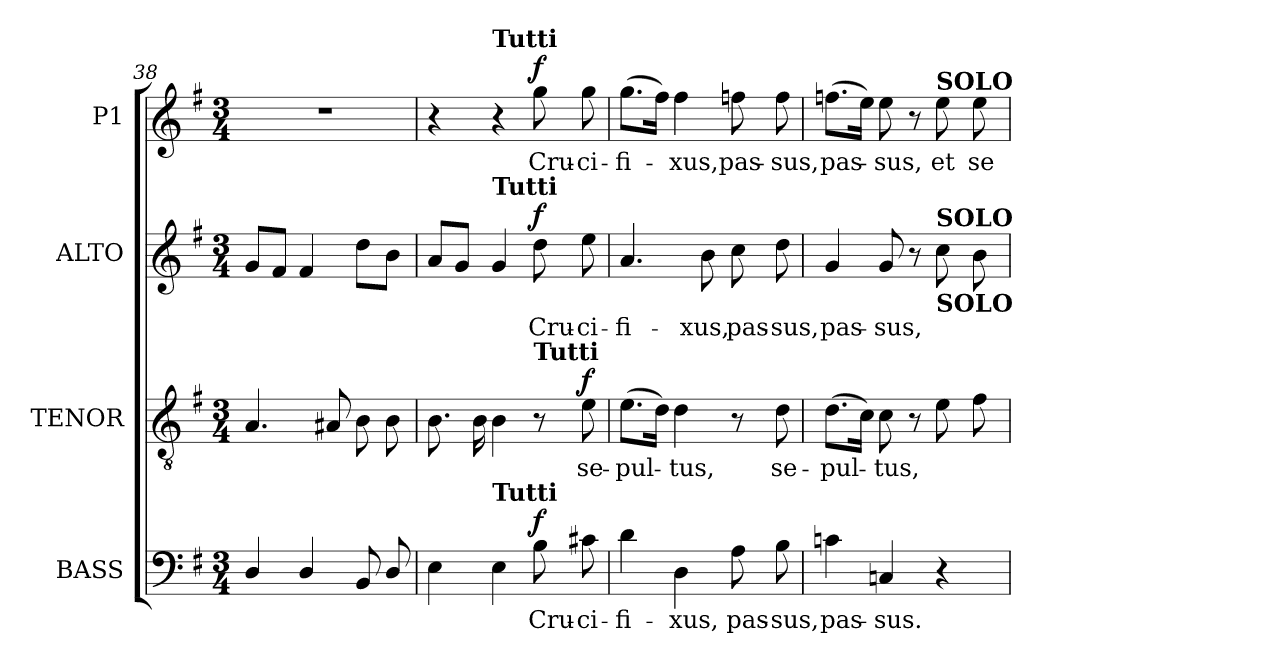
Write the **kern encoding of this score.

**kern	**text	**dynam	**kern	**text	**dynam	**kern	**text	**dynam	**kern	**text	**dynam
*part4	*part4	*part4	*part3	*part3	*part3	*part2	*part2	*part2	*part1	*part1	*part1
*staff4	*staff4	*staff4	*staff3	*staff3	*staff3	*staff2	*staff2	*staff2	*staff1	*staff1	*staff1
*I"BASS	*	*	*I"TENOR	*	*	*I"ALTO	*	*	*I"P1	*	*
*clefF4	*	*	*clefGv2	*	*	*clefG2	*	*	*clefG2	*	*
*	*	*	*ITrd7c12	*	*	*	*	*	*	*	*
*k[f#]	*	*	*k[f#]	*	*	*k[f#]	*	*	*k[f#]	*	*
*G:	*	*	*G:	*	*	*G:	*	*	*G:	*	*
*M3/4	*	*	*M3/4	*	*	*M3/4	*	*	*M3/4	*	*
=38	=38	=38	=38	=38	=38	=38	=38	=38	=38	=38	=38
!	!	!	!	!	!	!	!	!	!LO:N:vis=1	!	!
4Di/	.	.	4.AAi/	.	.	8gi/L	.	.	2.r	.	.
.	.	.	.	.	.	8f#i/J	.	.	.	.	.
4Di/	.	.	.	.	.	4f#i/	.	.	.	.	.
.	.	.	8AA#Xi/	.	.	.	.	.	.	.	.
8BBi/	.	.	8BBi\	.	.	8ddi\L	.	.	.	.	.
8Di/	.	.	8BBi\	.	.	8bi\J	.	.	.	.	.
=39	=39	=39	=39	=39	=39	=39	=39	=39	=39	=39	=39
4Ei\	.	.	8.BBi\	.	.	8ai/L	.	.	4r	.	.
.	.	.	.	.	.	8gi/J	.	.	.	.	.
.	.	.	16BBi\	.	.	.	.	.	.	.	.
!	!	!	!	!	!	!	!	!	!LO:TX:a:B:t=Tutti	!	!
!	!	!	!	!	!	!LO:TX:a:B:t=Tutti	!	!	!	!	!
!LO:TX:a:B:t=Tutti	!	!	!	!	!	!	!	!	!	!	!
4Ei\	.	.	4BBi\	.	.	4gi/	.	.	4r	.	.
!	!LO:LY:b:color=#000000	!	!	!	!	!	!	!	!	!	!
!	!	!	!	!	!	!	!LO:LY:b:color=#000000	!	!	!	!
!	!	!	!LO:TX:a:B:t=Tutti	!	!	!	!	!	!	!	!
!	!	!	!	!	!	!	!	!	!	!LO:LY:b:color=#000000	!
8Bi\	Cru-	f	8r	.	.	8ddi\	Cru-	f	8ggi\	Cru-	f
!	!LO:LY:b:color=#000000	!	!	!	!	!	!	!	!	!	!
!	!	!	!	!LO:LY:b:color=#000000	!	!	!	!	!	!	!
!	!	!	!	!	!	!	!LO:LY:b:color=#000000	!	!	!	!
!	!	!	!	!	!	!	!	!	!	!LO:LY:b:color=#000000	!
8c#Xi\	-ci-	.	8Ei\	se-	f	8eei\	-ci-	.	8ggi\	-ci-	.
=40	=40	=40	=40	=40	=40	=40	=40	=40	=40	=40	=40
!	!LO:LY:b:color=#000000	!	!	!	!	!	!	!	!	!	!
!	!	!	!	!LO:LY:b:color=#000000	!	!	!	!	!	!	!
!	!	!	!	!	!	!	!LO:LY:b:color=#000000	!	!	!	!
!	!	!	!	!	!	!	!	!	!	!LO:LY:b:color=#000000	!
4di\	-fi-	.	(8.Ei\L	-pul-	.	4.ai/	-fi-	.	(8.ggi\L	-fi-	.
.	.	.	16Di\Jk)	.	.	.	.	.	16ff#i\Jk)	.	.
!	!LO:LY:b:color=#000000	!	!	!	!	!	!	!	!	!	!
!	!	!	!	!LO:LY:b:color=#000000	!	!	!	!	!	!	!
!	!	!	!	!	!	!	!	!	!	!LO:LY:b:color=#000000	!
4Di\	-xus,	.	4Di\	-tus,	.	.	.	.	4ff#i\	-xus,	.
!	!	!	!	!	!	!	!LO:LY:b:color=#000000	!	!	!	!
.	.	.	.	.	.	8bi\	-xus,	.	.	.	.
!	!LO:LY:b:color=#000000	!	!	!	!	!	!	!	!	!	!
!	!	!	!	!	!	!	!LO:LY:b:color=#000000	!	!	!	!
!	!	!	!	!	!	!	!	!	!	!LO:LY:b:color=#000000	!
8Ai\	pas-	.	8r	.	.	8cci\	pas-	.	8ffni\	pas-	.
!	!LO:LY:b:color=#000000	!	!	!	!	!	!	!	!	!	!
!	!	!	!	!LO:LY:b:color=#000000	!	!	!	!	!	!	!
!	!	!	!	!	!	!	!LO:LY:b:color=#000000	!	!	!	!
!	!	!	!	!	!	!	!	!	!	!LO:LY:b:color=#000000	!
8Bi\	-sus,	.	8Di\	se-	.	8ddi\	-sus,	.	8ffi\	-sus,	.
!!LO:PB:g=z
=41	=41	=41	=41	=41	=41	=41	=41	=41	=41	=41	=41
!	!LO:LY:b:color=#000000	!	!	!	!	!	!	!	!	!	!
!	!	!	!	!LO:LY:b:color=#000000	!	!	!	!	!	!	!
!	!	!	!	!	!	!	!LO:LY:b:color=#000000	!	!	!	!
!	!	!	!	!	!	!	!	!	!	!LO:LY:b:color=#000000	!
4cni\	pas-	.	(8.Di\L	-pul-	.	4gi/	pas-	.	(8.ffni\L	pas-	.
.	.	.	16Ci\Jk)	.	.	.	.	.	16eei\Jk)	.	.
!	!LO:LY:b:color=#000000	!	!	!	!	!	!	!	!	!	!
!	!	!	!	!LO:LY:b:color=#000000	!	!	!	!	!	!	!
!	!	!	!	!	!	!	!LO:LY:b:color=#000000	!	!	!	!
!	!	!	!	!	!	!	!	!	!	!LO:LY:b:color=#000000	!
4Cni/	-sus.	.	8Ci\	-tus,	.	8gi/	-sus,	.	8eei\	-sus,	.
.	.	.	8r	.	.	8r	.	.	8r	.	.
!	!	!	!	!	!	!	!	!	!LO:TX:a:B:t=SOLO	!	!
!	!	!	!	!	!	!LO:TX:a:B:t=SOLO	!	!	!	!	!
!	!	!	!	!	!	!LO:TX:b:B:t=SOLO	!	!	!	!	!
!	!	!	!	!	!	!	!	!	!	!LO:LY:b:color=#000000	!
4r	.	.	8Ei\	.	.	8cci\	.	.	8eei\	et	.
!	!	!	!	!	!	!	!	!	!	!LO:LY:b:color=#000000	!
.	.	.	8F#i\	.	.	8bi\	.	.	8eei\	se-	.
=	=	=	=	=	=	=	=	=	=	=	=
*-	*-	*-	*-	*-	*-	*-	*-	*-	*-	*-	*-
